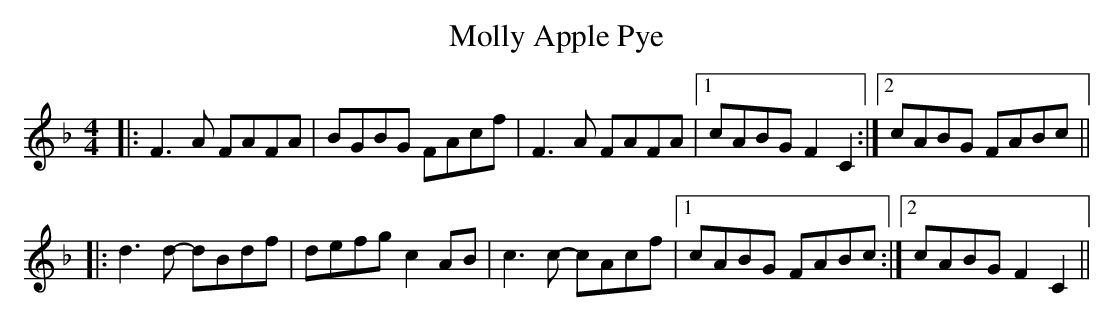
X:1
T: Molly Apple Pye
M: 4/4
L: 1/8
K: Fmaj
|: F3A FAFA | BGBG FAcf | F3A FAFA |1 cABG F2 C2 :|2 cABG FABc ||
|: d3d- dBdf | defg c2AB | c3c- cAcf |1 cABG FABc :|2 cABG F2 C2 ||
